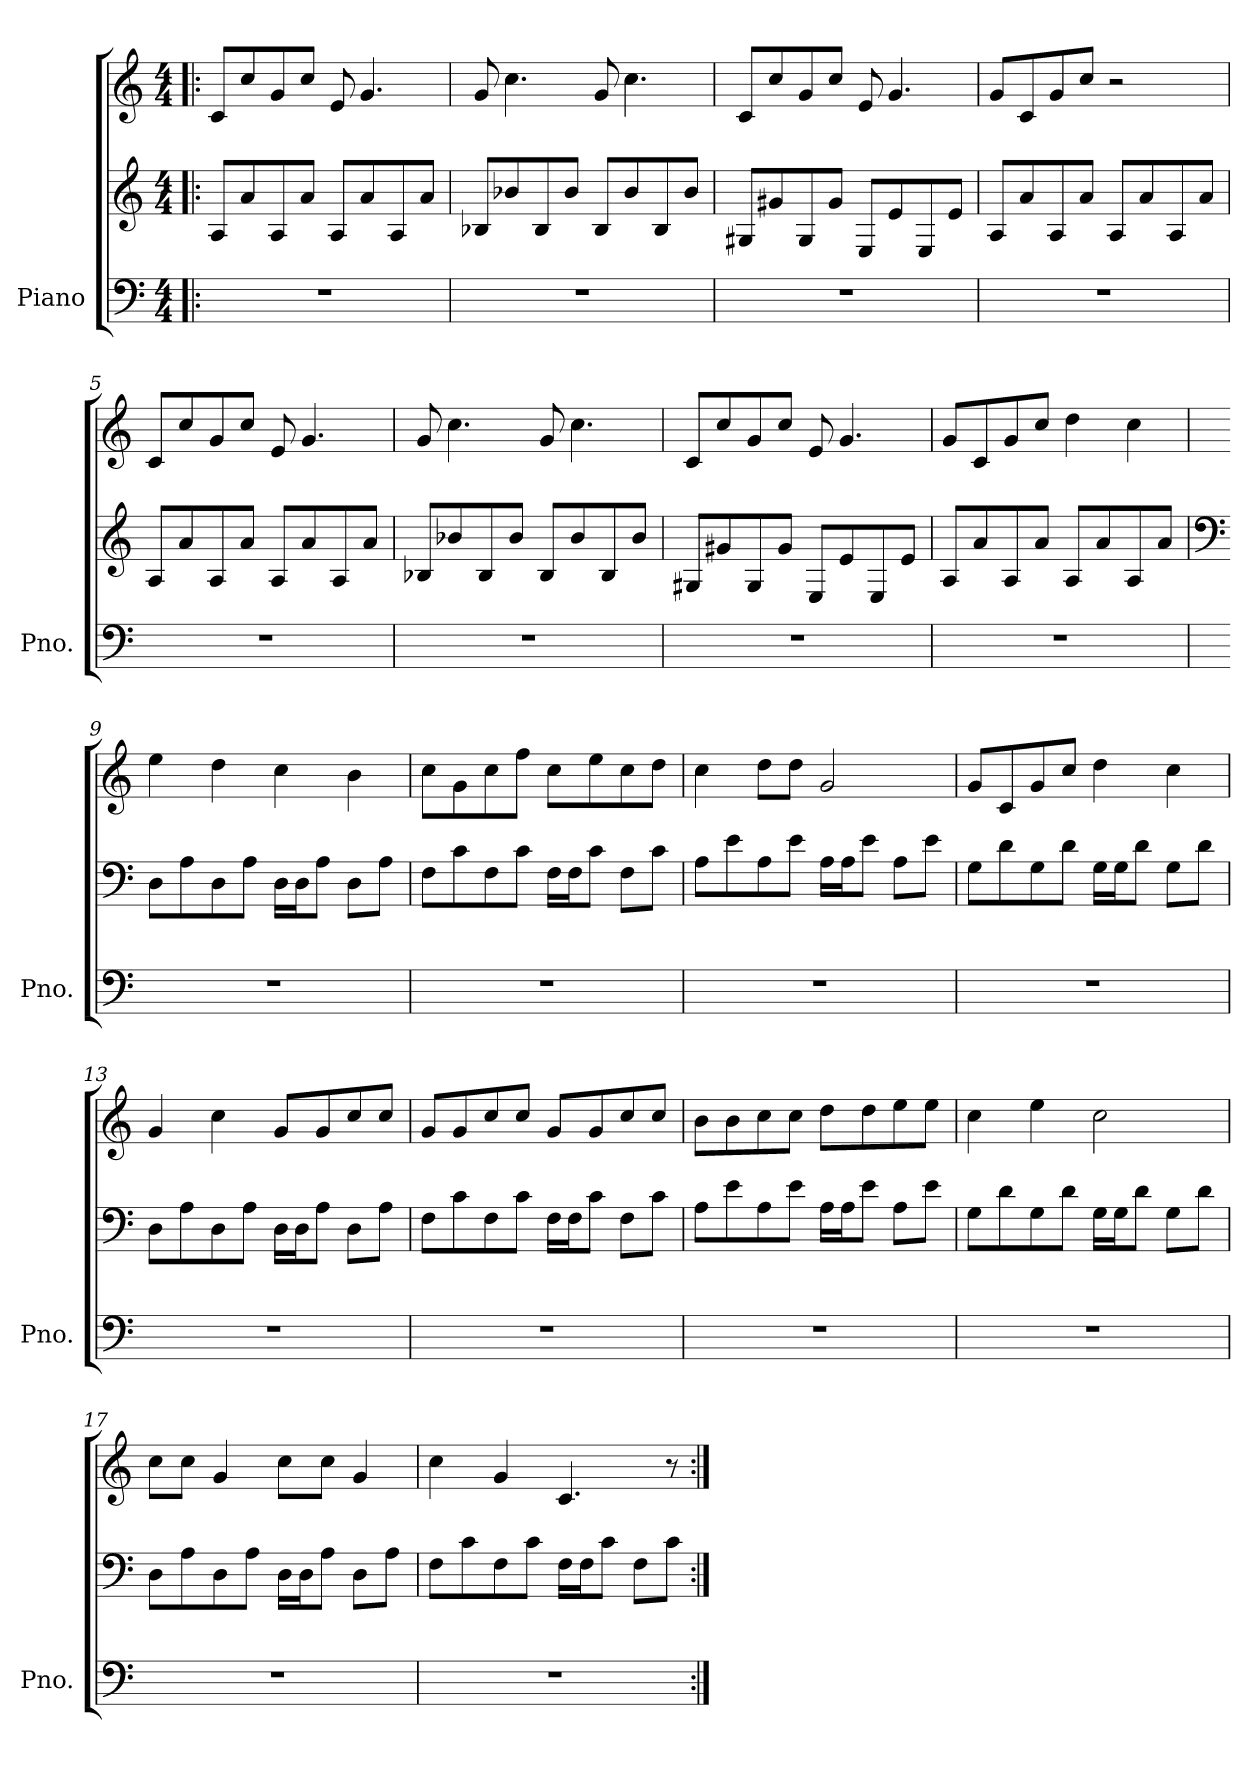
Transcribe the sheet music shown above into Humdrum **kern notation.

**kern	**kern	**kern
*part1	*part1	*part1
*staff3	*staff2	*staff1
*I"Piano	*	*
*I'Pno.	*	*
*stria5	*	*
*clefF4	*clefG2	*clefG2
*k[]	*k[]	*k[]
*M4/4	*M4/4	*M4/4
=1!|:	=1!|:	=1!|:
1r	8A/L	8c/L
.	8a/	8cc/
.	8A/	8g/
.	8a/J	8cc/J
.	8A/L	8e/
.	8a/	4.g/
.	8A/	.
.	8a/J	.
=2	=2	=2
1r	8B-X/L	8g/
.	8b-X/	4.cc\
.	8B-/	.
.	8b-/J	.
.	8B-/L	8g/
.	8b-/	4.cc\
.	8B-/	.
.	8b-/J	.
=3	=3	=3
1r	8G#X/L	8c/L
.	8g#X/	8cc/
.	8G#/	8g/
.	8g#/J	8cc/J
.	8E/L	8e/
.	8e/	4.g/
.	8E/	.
.	8e/J	.
=4	=4	=4
1r	8A/L	8g/L
.	8a/	8c/
.	8A/	8g/
.	8a/J	8cc/J
.	8A/L	2r
.	8a/	.
.	8A/	.
.	8a/J	.
!!LO:LB:g=z
=5	=5	=5
1r	8A/L	8c/L
.	8a/	8cc/
.	8A/	8g/
.	8a/J	8cc/J
.	8A/L	8e/
.	8a/	4.g/
.	8A/	.
.	8a/J	.
=6	=6	=6
1r	8B-X/L	8g/
.	8b-X/	4.cc\
.	8B-/	.
.	8b-/J	.
.	8B-/L	8g/
.	8b-/	4.cc\
.	8B-/	.
.	8b-/J	.
=7	=7	=7
1r	8G#X/L	8c/L
.	8g#X/	8cc/
.	8G#/	8g/
.	8g#/J	8cc/J
.	8E/L	8e/
.	8e/	4.g/
.	8E/	.
.	8e/J	.
=8	=8	=8
1r	8A/L	8g/L
.	8a/	8c/
.	8A/	8g/
.	8a/J	8cc/J
.	8A/L	4dd\
.	8a/	.
.	8A/	4cc\
.	8a/J	.
!!LO:LB:g=z
=9	=9	=9
*	*clefF4	*
1r	8D\L	4ee\
.	8A\	.
.	8D\	4dd\
.	8A\J	.
.	16D\LL	4cc\
.	16D\J	.
.	8A\J	.
.	8D\L	4b\
.	8A\J	.
=10	=10	=10
1r	8F\L	8cc\L
.	8c\	8g\
.	8F\	8cc\
.	8c\J	8ff\J
.	16F\LL	8cc\L
.	16F\J	.
.	8c\J	8ee\
.	8F\L	8cc\
.	8c\J	8dd\J
=11	=11	=11
1r	8A\L	4cc\
.	8e\	.
.	8A\	8dd\L
.	8e\J	8dd\J
.	16A\LL	2g/
.	16A\J	.
.	8e\J	.
.	8A\L	.
.	8e\J	.
=12	=12	=12
1r	8G\L	8g/L
.	8d\	8c/
.	8G\	8g/
.	8d\J	8cc/J
.	16G\LL	4dd\
.	16G\J	.
.	8d\J	.
.	8G\L	4cc\
.	8d\J	.
!!LO:LB:g=z
=13	=13	=13
1r	8D\L	4g/
.	8A\	.
.	8D\	4cc\
.	8A\J	.
.	16D\LL	8g/L
.	16D\J	.
.	8A\J	8g/
.	8D\L	8cc/
.	8A\J	8cc/J
=14	=14	=14
1r	8F\L	8g/L
.	8c\	8g/
.	8F\	8cc/
.	8c\J	8cc/J
.	16F\LL	8g/L
.	16F\J	.
.	8c\J	8g/
.	8F\L	8cc/
.	8c\J	8cc/J
=15	=15	=15
1r	8A\L	8b\L
.	8e\	8b\
.	8A\	8cc\
.	8e\J	8cc\J
.	16A\LL	8dd\L
.	16A\J	.
.	8e\J	8dd\
.	8A\L	8ee\
.	8e\J	8ee\J
=16	=16	=16
1r	8G\L	4cc\
.	8d\	.
.	8G\	4ee\
.	8d\J	.
.	16G\LL	2cc\
.	16G\J	.
.	8d\J	.
.	8G\L	.
.	8d\J	.
!!LO:LB:g=z
=17	=17	=17
1r	8D\L	8cc\L
.	8A\	8cc\J
.	8D\	4g/
.	8A\J	.
.	16D\LL	8cc\L
.	16D\J	.
.	8A\J	8cc\J
.	8D\L	4g/
.	8A\J	.
=18	=18	=18
1r	8F\L	4cc\
.	8c\	.
.	8F\	4g/
.	8c\J	.
.	16F\LL	4.c/
.	16F\J	.
.	8c\J	.
.	8F\L	.
.	8c\J	8r
=:|!	=:|!	=:|!
*-	*-	*-
